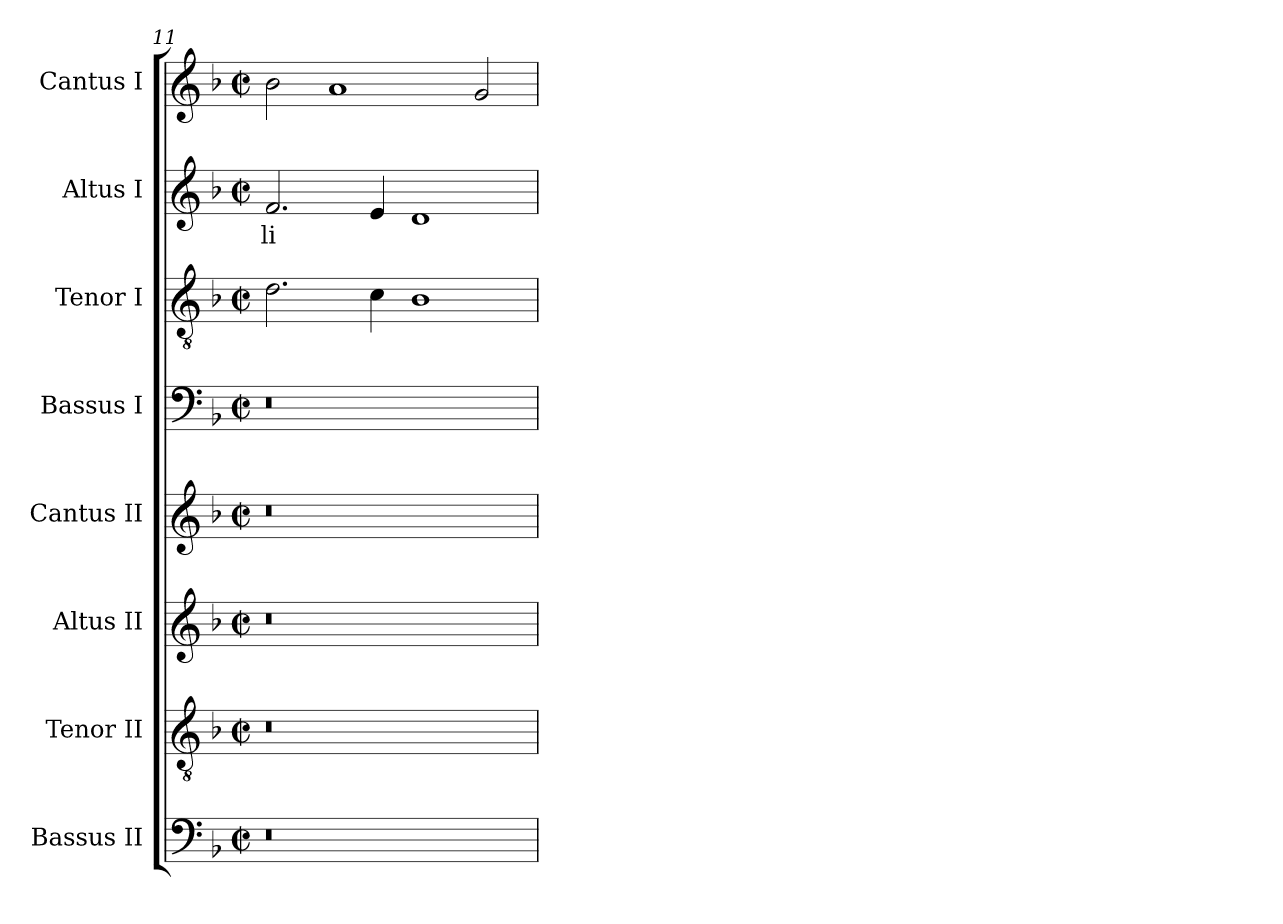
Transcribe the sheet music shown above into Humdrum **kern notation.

**kern	**kern	**kern	**kern	**kern	**kern	**kern	**text	**kern
*part8	*part7	*part6	*part5	*part4	*part3	*part2	*part2	*part1
*staff8	*staff7	*staff6	*staff5	*staff4	*staff3	*staff2	*staff2	*staff1
*I"Bassus II	*I"Tenor II	*I"Altus II	*I"Cantus II	*I"Bassus I	*I"Tenor I	*I"Altus I	*	*I"Cantus I
*clefF4	*clefGv2	*clefG2	*clefG2	*clefF4	*clefGv2	*clefG2	*	*clefG2
*k[b-]	*k[b-]	*k[b-]	*k[b-]	*k[b-]	*k[b-]	*k[b-]	*	*k[b-]
*F:	*F:	*F:	*F:	*F:	*F:	*F:	*	*F:
*M2/2	*M2/2	*M2/2	*M2/2	*M2/2	*M2/2	*M2/2	*	*M2/2
*met(c|)	*met(c|)	*met(c|)	*met(c|)	*met(c|)	*met(c|)	*met(c|)	*	*met(c|)
=11	=11	=11	=11	=11	=11	=11	=11	=11
!	!	!	!	!	!	!	!LO:LY:b:cj	!
0r	0r	0r	0r	0r	2.d\	2.f/	-li	2b-\
.	.	.	.	.	.	.	.	1a
.	.	.	.	.	4c\	4e/	.	.
.	.	.	.	.	1B-	1d	.	.
.	.	.	.	.	.	.	.	2g/
=	=	=	=	=	=	=	=	=
*-	*-	*-	*-	*-	*-	*-	*-	*-
